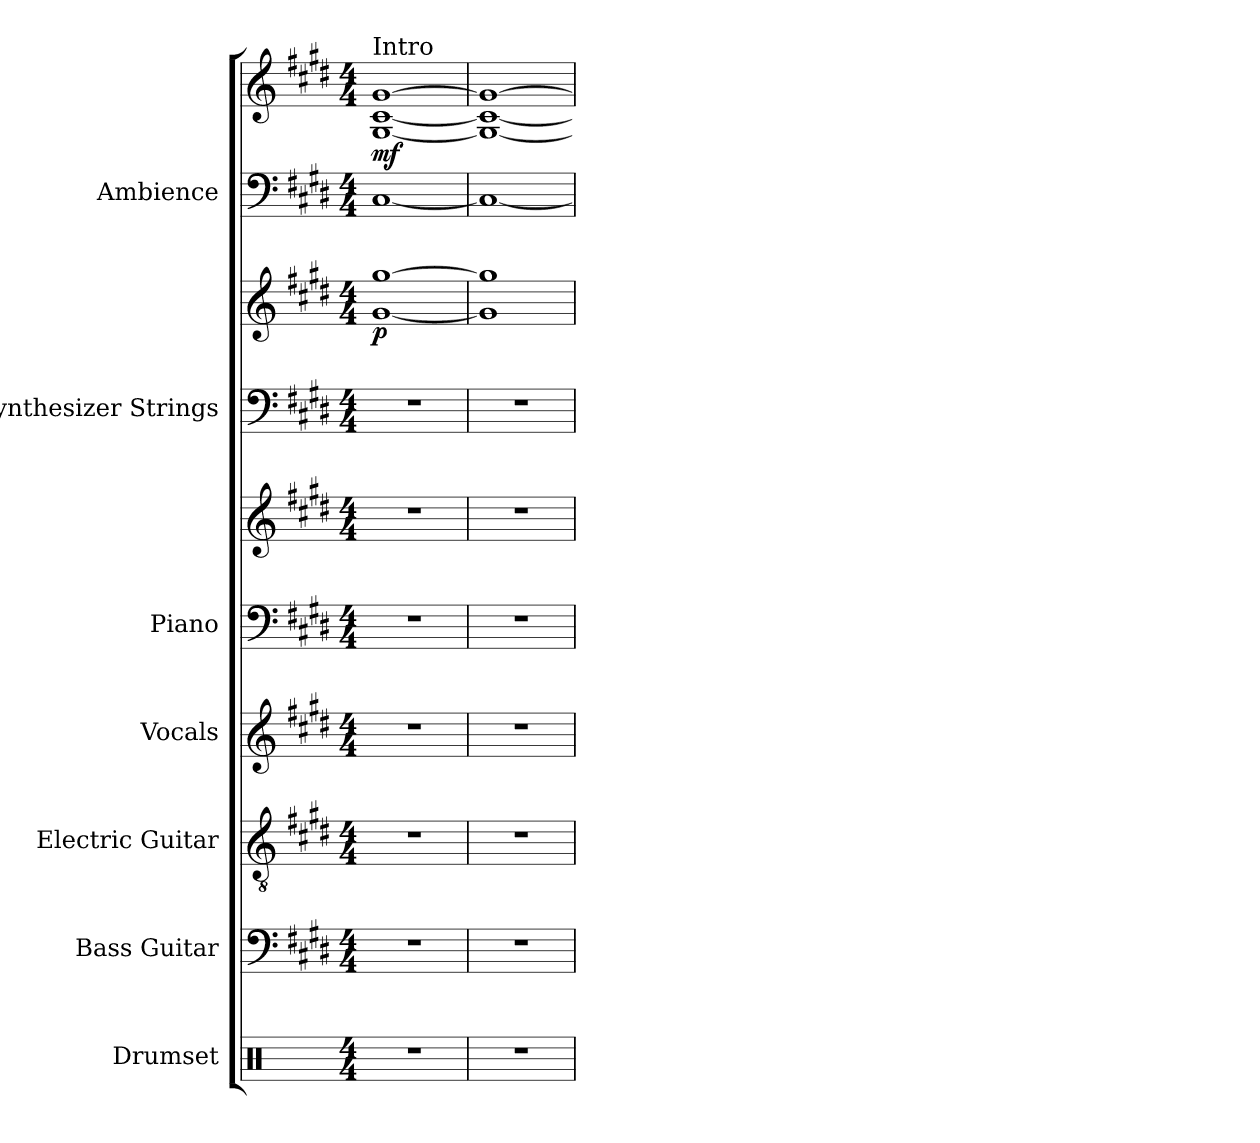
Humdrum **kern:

**kern	**kern	**kern	**kern	**kern	**kern	**kern	**kern	**dynam	**kern	**kern	**dynam
*part7	*part6	*part5	*part4	*part3	*part3	*part2	*part2	*part2	*part1	*part1	*part1
*staff10	*staff9	*staff8	*staff7	*staff6	*staff5	*staff4	*staff3	*staff3/4	*staff2	*staff1	*staff1/2
*I"Drumset	*I"Bass Guitar	*I"Electric Guitar	*I"Vocals	*I"Piano	*	*I"Synthesizer Strings	*	*	*I"Ambience	*	*
*I'D. Set	*I'B. Guit.	*I'E. Guit.	*I'Voc.	*I'Pno.	*	*I'Syn. Str.	*	*	*I'Amb.	*	*
*clefX	*clefF4	*clefGv2	*clefG2	*clefF4	*clefG2	*clefF4	*clefG2	*	*clefF4	*clefG2	*
*	*ITrd7c12	*	*	*	*	*	*	*	*	*	*
*k[]	*k[f#c#g#d#]	*k[f#c#g#d#]	*k[f#c#g#d#]	*k[f#c#g#d#]	*k[f#c#g#d#]	*k[f#c#g#d#]	*k[f#c#g#d#]	*	*k[f#c#g#d#]	*k[f#c#g#d#]	*
*M4/4	*M4/4	*M4/4	*M4/4	*M4/4	*M4/4	*M4/4	*M4/4	*	*M4/4	*M4/4	*
*MM75	*MM75	*MM75	*MM75	*MM75	*MM75	*MM75	*MM75	*	*MM75	*MM75	*
=1	=1	=1	=1	=1	=1	=1	=1	=1	=1	=1	=1
!	!	!	!	!	!	!	!	!	!	!LO:TX:a:t=Intro	!
!	!	!	!	!	!	!	!	!LO:DY:b	!	!	!LO:DY:b
1r	1r	1r	1r	1r	1r	1r	[1g# [1gg#	p	[1C#	[1G# [1c# [1g#	mf
=2	=2	=2	=2	=2	=2	=2	=2	=2	=2	=2	=2
1r	1r	1r	1r	1r	1r	1r	1g#] 1gg#]	.	1C#_	1G#_ 1c#_ 1g#_	.
=	=	=	=	=	=	=	=	=	=	=	=
*-	*-	*-	*-	*-	*-	*-	*-	*-	*-	*-	*-
